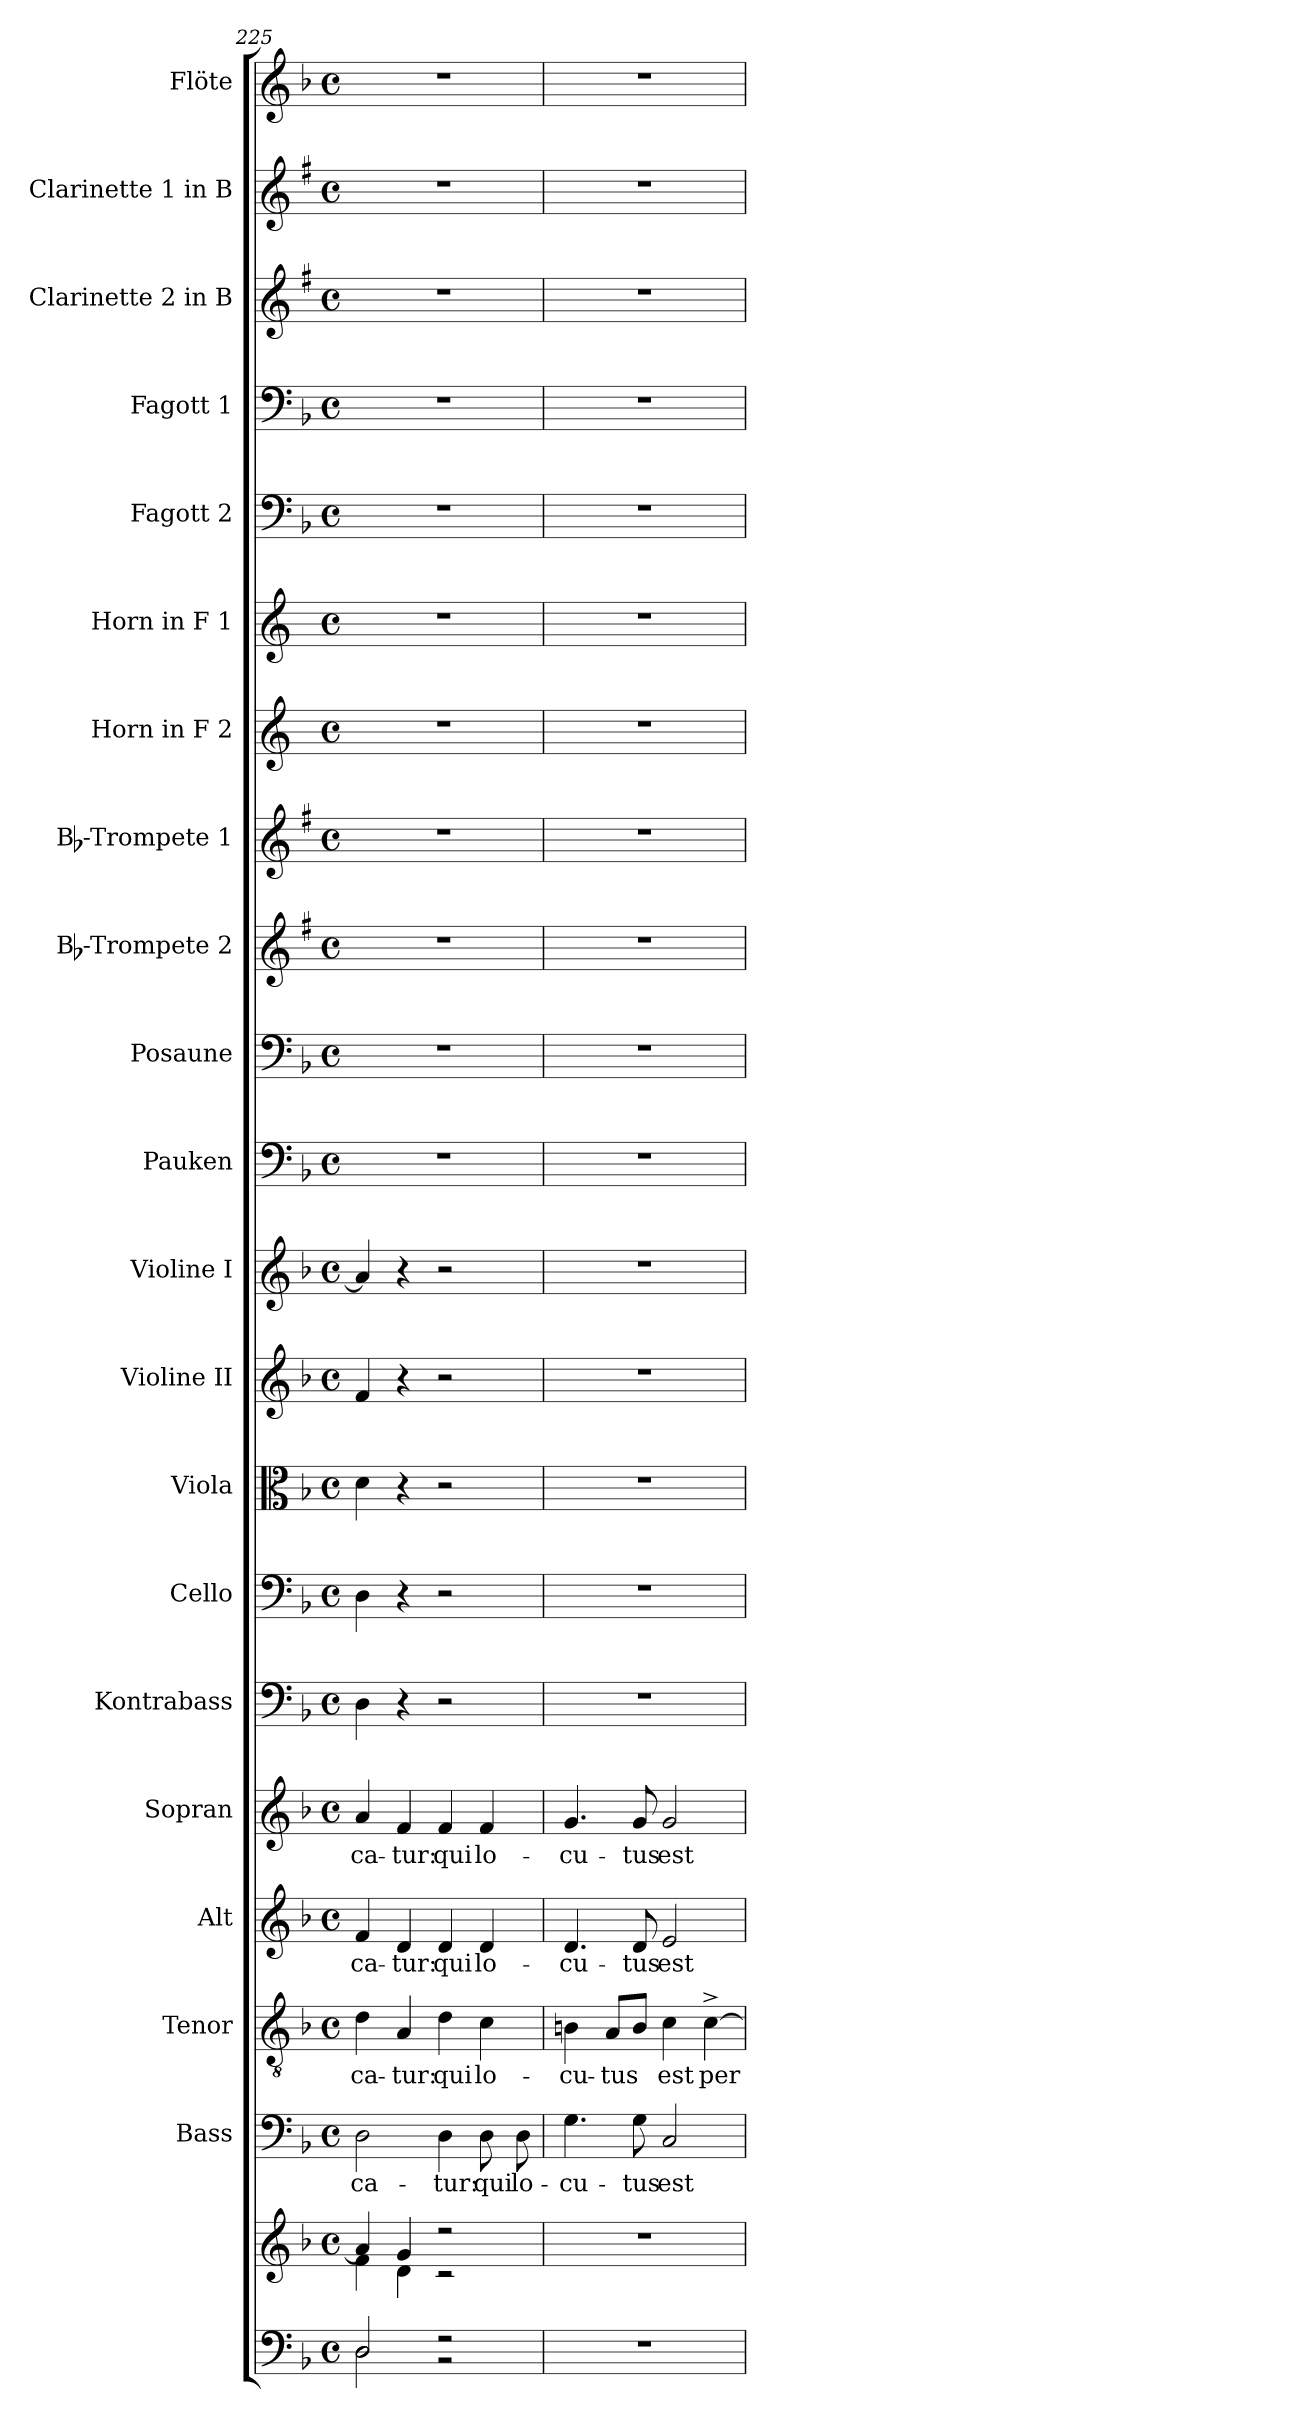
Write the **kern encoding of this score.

**kern	**kern	**kern	**text	**kern	**text	**kern	**text	**kern	**text	**kern	**kern	**kern	**kern	**kern	**kern	**kern	**kern	**kern	**kern	**kern	**kern	**kern	**kern	**kern	**kern
*part21	*part21	*part20	*part20	*part19	*part19	*part18	*part18	*part17	*part17	*part16	*part15	*part14	*part13	*part12	*part11	*part10	*part9	*part8	*part7	*part6	*part5	*part4	*part3	*part2	*part1
*staff22	*staff21	*staff20	*staff20	*staff19	*staff19	*staff18	*staff18	*staff17	*staff17	*staff16	*staff15	*staff14	*staff13	*staff12	*staff11	*staff10	*staff9	*staff8	*staff7	*staff6	*staff5	*staff4	*staff3	*staff2	*staff1
*	*	*I"Bass	*	*I"Tenor	*	*I"Alt	*	*I"Sopran	*	*I"Kontrabass	*I"Cello	*I"Viola	*I"Violine II	*I"Violine I	*I"Pauken	*I"Posaune	*I"Bb-Trompete 2	*I"Bb-Trompete 1	*I"Horn in F 2	*I"Horn in F 1	*I"Fagott 2	*I"Fagott 1	*I"Clarinette 2 in B	*I"Clarinette 1 in B	*I"Flöte
*	*	*I'B.	*	*I'T.	*	*I'A.	*	*I'S.	*	*I'Kb.	*	*I'Vla.	*I'Vl. II	*I'Vl. I	*I'Pk.	*I'Pos.	*I'Bb Trp. 2	*I'Bb Trp. 1	*	*	*I'Fg. 2	*I'Fg. 1	*I'Clar. 2	*I'Clar.1	*I'Fl.
*clefF4	*clefG2	*clefF4	*	*clefGv2	*	*clefG2	*	*clefG2	*	*clefF4	*clefF4	*clefC3	*clefG2	*clefG2	*clefF4	*clefF4	*clefG2	*clefG2	*clefG2	*clefG2	*clefF4	*clefF4	*clefG2	*clefG2	*clefG2
*	*	*	*	*	*	*	*	*	*	*ITrd7c12	*	*	*	*	*	*	*ITrd1c2	*ITrd1c2	*ITrd4c7	*ITrd4c7	*	*	*ITrd1c2	*ITrd1c2	*
*k[b-]	*k[b-]	*k[b-]	*	*k[b-]	*	*k[b-]	*	*k[b-]	*	*k[b-]	*k[b-]	*k[b-]	*k[b-]	*k[b-]	*k[b-]	*k[b-]	*k[b-]	*k[b-]	*k[b-]	*k[b-]	*k[b-]	*k[b-]	*k[b-]	*k[b-]	*k[b-]
*F:	*F:	*F:	*	*F:	*	*F:	*	*F:	*	*F:	*F:	*F:	*F:	*F:	*F:	*F:	*F:	*F:	*F:	*F:	*F:	*F:	*F:	*F:	*F:
*M4/4	*M4/4	*M4/4	*	*M4/4	*	*M4/4	*	*M4/4	*	*M4/4	*M4/4	*M4/4	*M4/4	*M4/4	*M4/4	*M4/4	*M4/4	*M4/4	*M4/4	*M4/4	*M4/4	*M4/4	*M4/4	*M4/4	*M4/4
*met(c)	*met(c)	*met(c)	*	*met(c)	*	*met(c)	*	*met(c)	*	*met(c)	*met(c)	*met(c)	*met(c)	*met(c)	*met(c)	*met(c)	*met(c)	*met(c)	*met(c)	*met(c)	*met(c)	*met(c)	*met(c)	*met(c)	*met(c)
=225	=225	=225	=225	=225	=225	=225	=225	=225	=225	=225	=225	=225	=225	=225	=225	=225	=225	=225	=225	=225	=225	=225	=225	=225	=225
*^	*^	*	*	*	*	*	*	*	*	*	*	*	*	*	*	*	*	*	*	*	*	*	*	*	*
!	!	!	!	!	!LO:LY:b	!	!LO:LY:b	!	!LO:LY:b	!	!LO:LY:b	!	!	!	!	!	!	!	!	!	!	!	!	!	!	!	!
2D/	2D\	4a/]	4f\	2D\	-ca-	4d\	-ca-	4f/	-ca-	4a/	-ca-	4DD\	4D\	4d\	4f/	4a/]	1r	1r	1r	1r	1r	1r	1r	1r	1r	1r	1r
!	!	!	!	!	!	!	!LO:LY:b	!	!LO:LY:b	!	!LO:LY:b	!	!	!	!	!	!	!	!	!	!	!	!	!	!	!	!
.	.	4g/	4d\	.	.	4A/	-tur:	4d/	-tur:	4f/	-tur:	4r	4r	4r	4r	4r	.	.	.	.	.	.	.	.	.	.	.
!	!	!	!	!	!LO:LY:b	!	!LO:LY:b	!	!LO:LY:b	!	!LO:LY:b	!	!	!	!	!	!	!	!	!	!	!	!	!	!	!	!
2r	2r	2r	2r	4D\	-tur:	4d\	qui	4d/	qui	4f/	qui	2r	2r	2r	2r	2r	.	.	.	.	.	.	.	.	.	.	.
!	!	!	!	!	!LO:LY:b	!	!LO:LY:b	!	!LO:LY:b	!	!LO:LY:b	!	!	!	!	!	!	!	!	!	!	!	!	!	!	!	!
.	.	.	.	8D\	qui	4c\	lo-	4d/	lo-	4f/	lo-	.	.	.	.	.	.	.	.	.	.	.	.	.	.	.	.
!	!	!	!	!	!LO:LY:b	!	!	!	!	!	!	!	!	!	!	!	!	!	!	!	!	!	!	!	!	!	!
.	.	.	.	8D\	lo-	.	.	.	.	.	.	.	.	.	.	.	.	.	.	.	.	.	.	.	.	.	.
*v	*v	*	*	*	*	*	*	*	*	*	*	*	*	*	*	*	*	*	*	*	*	*	*	*	*	*	*
*	*v	*v	*	*	*	*	*	*	*	*	*	*	*	*	*	*	*	*	*	*	*	*	*	*	*	*
=226	=226	=226	=226	=226	=226	=226	=226	=226	=226	=226	=226	=226	=226	=226	=226	=226	=226	=226	=226	=226	=226	=226	=226	=226	=226
!	!	!	!LO:LY:b	!	!LO:LY:b	!	!LO:LY:b	!	!LO:LY:b	!	!	!	!	!	!	!	!	!	!	!	!	!	!	!	!
1r	1r	4.G\	-cu-	4Bn\	-cu-	4.d/	-cu-	4.g/	-cu-	1r	1r	1r	1r	1r	1r	1r	1r	1r	1r	1r	1r	1r	1r	1r	1r
!	!	!	!	!	!LO:LY:b	!	!	!	!	!	!	!	!	!	!	!	!	!	!	!	!	!	!	!	!
.	.	.	.	8A/L	-tus	.	.	.	.	.	.	.	.	.	.	.	.	.	.	.	.	.	.	.	.
!	!	!	!LO:LY:b	!	!	!	!LO:LY:b	!	!LO:LY:b	!	!	!	!	!	!	!	!	!	!	!	!	!	!	!	!
.	.	8G\	-tus	8B/J	.	8d/	-tus	8g/	-tus	.	.	.	.	.	.	.	.	.	.	.	.	.	.	.	.
!	!	!	!LO:LY:b	!	!LO:LY:b	!	!LO:LY:b	!	!LO:LY:b	!	!	!	!	!	!	!	!	!	!	!	!	!	!	!	!
.	.	2C/	est	4c\	est	2e/	est	2g/	est	.	.	.	.	.	.	.	.	.	.	.	.	.	.	.	.
!	!	!	!	!	!LO:LY:b	!	!	!	!	!	!	!	!	!	!	!	!	!	!	!	!	!	!	!	!
.	.	.	.	[4c^>\	per	.	.	.	.	.	.	.	.	.	.	.	.	.	.	.	.	.	.	.	.
=	=	=	=	=	=	=	=	=	=	=	=	=	=	=	=	=	=	=	=	=	=	=	=	=	=
*-	*-	*-	*-	*-	*-	*-	*-	*-	*-	*-	*-	*-	*-	*-	*-	*-	*-	*-	*-	*-	*-	*-	*-	*-	*-
